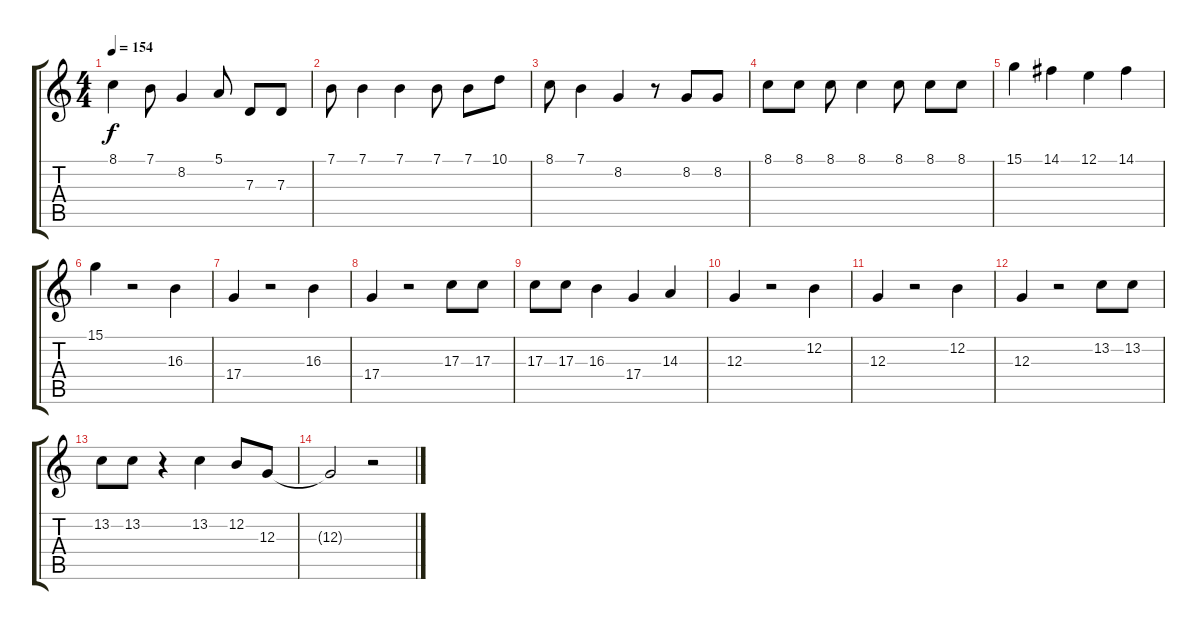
\track "" {instrument lead8bassandlead}
\staff {score tabs}
\tuning (E4 B3 G3 D3 A2 E2) {hide}
\ts (4 4)
\tempo 154
\clef g2
\ks c
8.1.4{dy f} 7.1.8 8.2.4 5.1.8 7.3.8 7.3.8 |
7.1.8 7.1.4 7.1.4 7.1.8 7.1.8 10.1.8 |
8.1.8 7.1.4 8.2.4 r.8 8.2.8 8.2.8 |
8.1.8 8.1.8 8.1.8 8.1.4 8.1.8 8.1.8 8.1.8 |
15.1.4 14.1.4 12.1.4 14.1.4 |
15.1.4 r.2 16.3.4 |
17.4.4 r.2 16.3.4 |
17.4.4 r.2 17.3.8 17.3.8 |
17.3.8 17.3.8 16.3.4 17.4.4 14.3.4 |
12.3.4 r.2 12.2.4 |
12.3.4 r.2 12.2.4 |
12.3.4 r.2 13.2.8 13.2.8 |
13.2.8 13.2.8 r.4 13.2.4 12.2.8 12.3.8 |
12.3{t}.2 r.2
